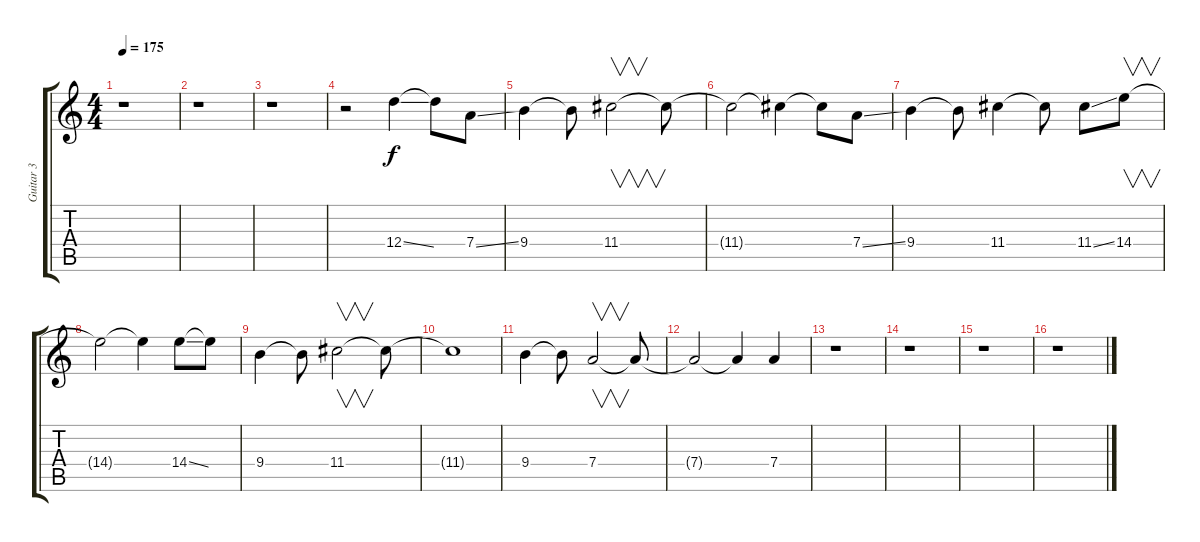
\track ("Guitar 3" "Guitar 3") {instrument distortionguitar}
\staff {score tabs}
\tuning (E4 B3 G3 D3 A2 E2) {hide}
\ts (4 4)
\tempo 175
\clef g2
\ks c
r.1{dy f} |
r.1 |
r.1 |
r.2 12.4{ss}.4 12.4{t}.8 7.4{ss}.8 |
9.4.4 9.4{t}.8 11.4.2{v} 11.4{t}.8 |
11.4{t}.2 11.4{t}.4 11.4{t}.8 7.4{ss}.8 |
9.4.4 9.4{t}.8 11.4.4 11.4{t}.8 11.4{ss}.8 14.4.8{v} |
14.4{t}.2 14.4{t}.4 14.4{ss}.8 14.4{t}.8 |
9.4.4 9.4{t}.8 11.4.2{v} 11.4{t}.8 |
11.4{t}.1 |
9.4.4 9.4{t}.8 7.4.2{v} 7.4{t}.8 |
7.4{t}.2 7.4{t}.4 7.4.4 |
r.1 |
r.1 |
r.1 |
r.1
